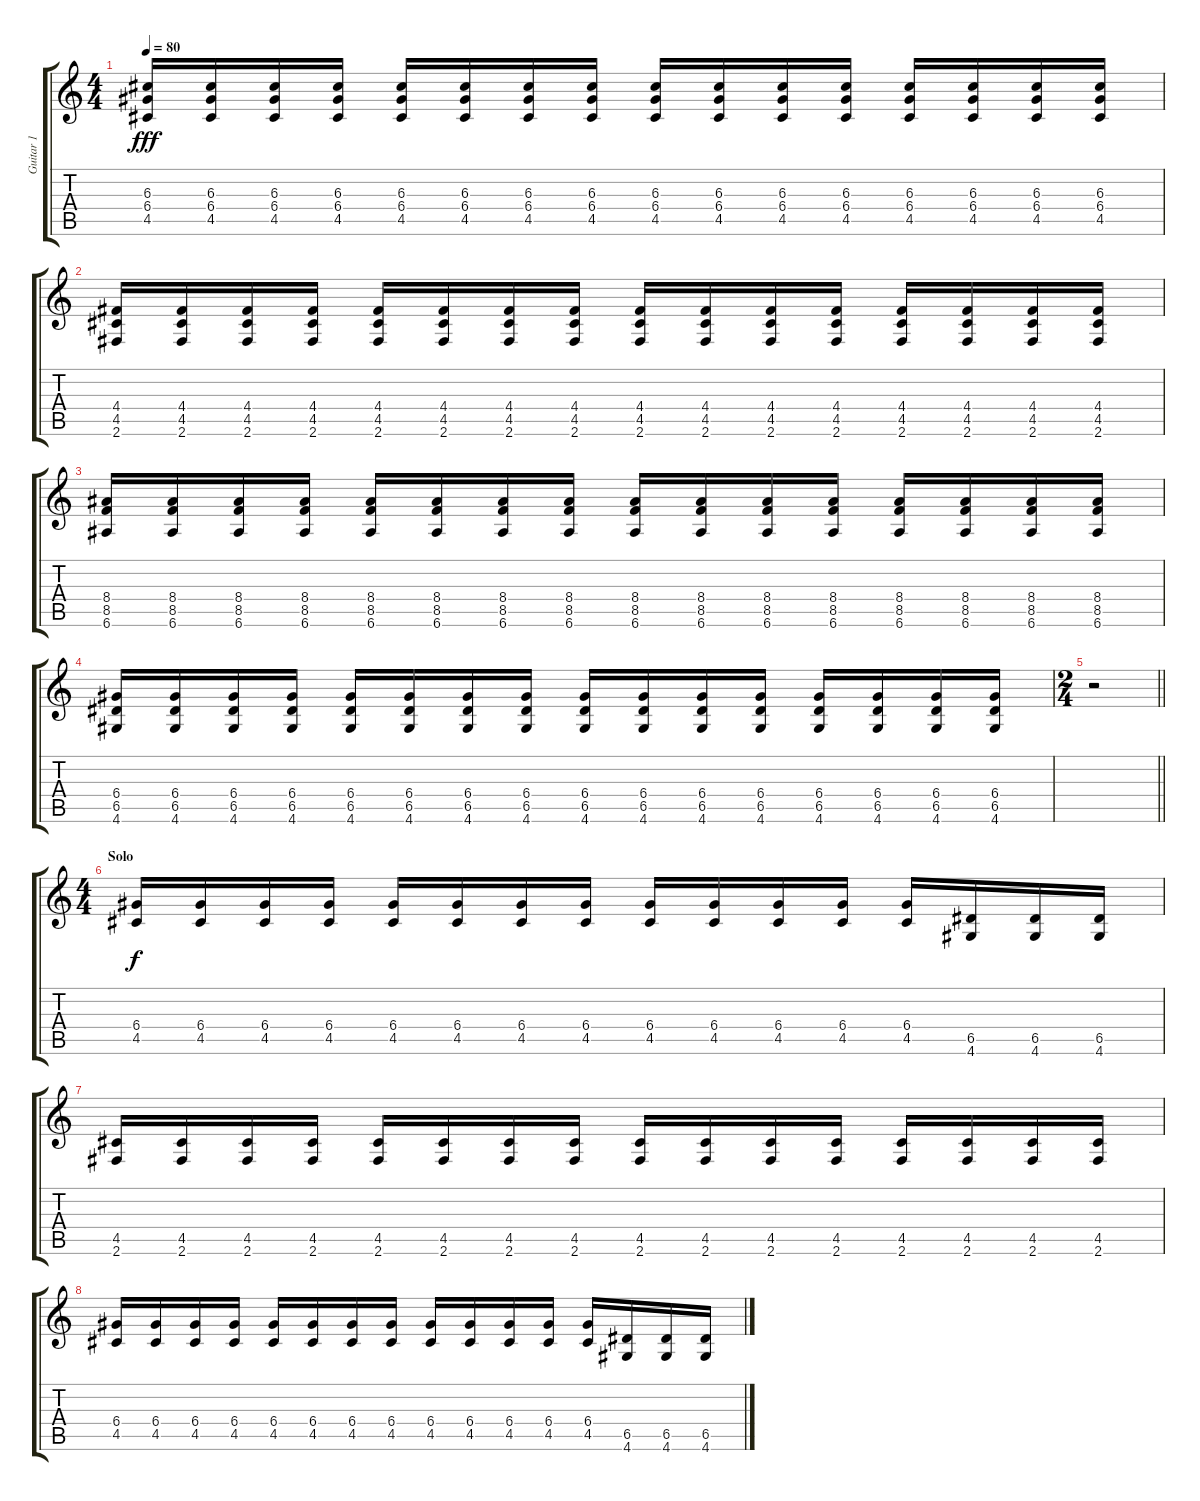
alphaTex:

\track ("Guitar 1" "Guitar 1") {instrument distortionguitar}
\staff {score tabs}
\tuning (E4 B3 G3 D3 A2 E2) {hide}
\ts (4 4)
\tempo 80
\clef g2
\ks c
(6.3 6.4 4.5).16{dy fff} (6.3 6.4 4.5).16 (6.3 6.4 4.5).16 (6.3 6.4 4.5).16 (6.3 6.4 4.5).16 (6.3 6.4 4.5).16 (6.3 6.4 4.5).16 (6.3 6.4 4.5).16 (6.3 6.4 4.5).16 (6.3 6.4 4.5).16 (6.3 6.4 4.5).16 (6.3 6.4 4.5).16 (6.3 6.4 4.5).16 (6.3 6.4 4.5).16 (6.3 6.4 4.5).16 (6.3 6.4 4.5).16 |
(4.4 4.5 2.6).16 (4.4 4.5 2.6).16 (4.4 4.5 2.6).16 (4.4 4.5 2.6).16 (4.4 4.5 2.6).16 (4.4 4.5 2.6).16 (4.4 4.5 2.6).16 (4.4 4.5 2.6).16 (4.4 4.5 2.6).16 (4.4 4.5 2.6).16 (4.4 4.5 2.6).16 (4.4 4.5 2.6).16 (4.4 4.5 2.6).16 (4.4 4.5 2.6).16 (4.4 4.5 2.6).16 (4.4 4.5 2.6).16 |
(8.4 8.5 6.6).16 (8.4 8.5 6.6).16 (8.4 8.5 6.6).16 (8.4 8.5 6.6).16 (8.4 8.5 6.6).16 (8.4 8.5 6.6).16 (8.4 8.5 6.6).16 (8.4 8.5 6.6).16 (8.4 8.5 6.6).16 (8.4 8.5 6.6).16 (8.4 8.5 6.6).16 (8.4 8.5 6.6).16 (8.4 8.5 6.6).16 (8.4 8.5 6.6).16 (8.4 8.5 6.6).16 (8.4 8.5 6.6).16 |
(6.4 6.5 4.6).16 (6.4 6.5 4.6).16 (6.4 6.5 4.6).16 (6.4 6.5 4.6).16 (6.4 6.5 4.6).16 (6.4 6.5 4.6).16 (6.4 6.5 4.6).16 (6.4 6.5 4.6).16 (6.4 6.5 4.6).16 (6.4 6.5 4.6).16 (6.4 6.5 4.6).16 (6.4 6.5 4.6).16 (6.4 6.5 4.6).16 (6.4 6.5 4.6).16 (6.4 6.5 4.6).16 (6.4 6.5 4.6).16 |
\ts (2 4)
\barLineRight lightlight
r.2 |
\ts (4 4)
\section ("" "Solo")
(6.4 4.5).16{dy f} (6.4 4.5).16 (6.4 4.5).16 (6.4 4.5).16 (6.4 4.5).16 (6.4 4.5).16 (6.4 4.5).16 (6.4 4.5).16 (6.4 4.5).16 (6.4 4.5).16 (6.4 4.5).16 (6.4 4.5).16 (6.4 4.5).16 (6.5 4.6).16 (6.5 4.6).16 (6.5 4.6).16 |
(4.5 2.6).16 (4.5 2.6).16 (4.5 2.6).16 (4.5 2.6).16 (4.5 2.6).16 (4.5 2.6).16 (4.5 2.6).16 (4.5 2.6).16 (4.5 2.6).16 (4.5 2.6).16 (4.5 2.6).16 (4.5 2.6).16 (4.5 2.6).16 (4.5 2.6).16 (4.5 2.6).16 (4.5 2.6).16 |
(6.4 4.5).16 (6.4 4.5).16 (6.4 4.5).16 (6.4 4.5).16 (6.4 4.5).16 (6.4 4.5).16 (6.4 4.5).16 (6.4 4.5).16 (6.4 4.5).16 (6.4 4.5).16 (6.4 4.5).16 (6.4 4.5).16 (6.4 4.5).16 (6.5 4.6).16 (6.5 4.6).16 (6.5 4.6).16
